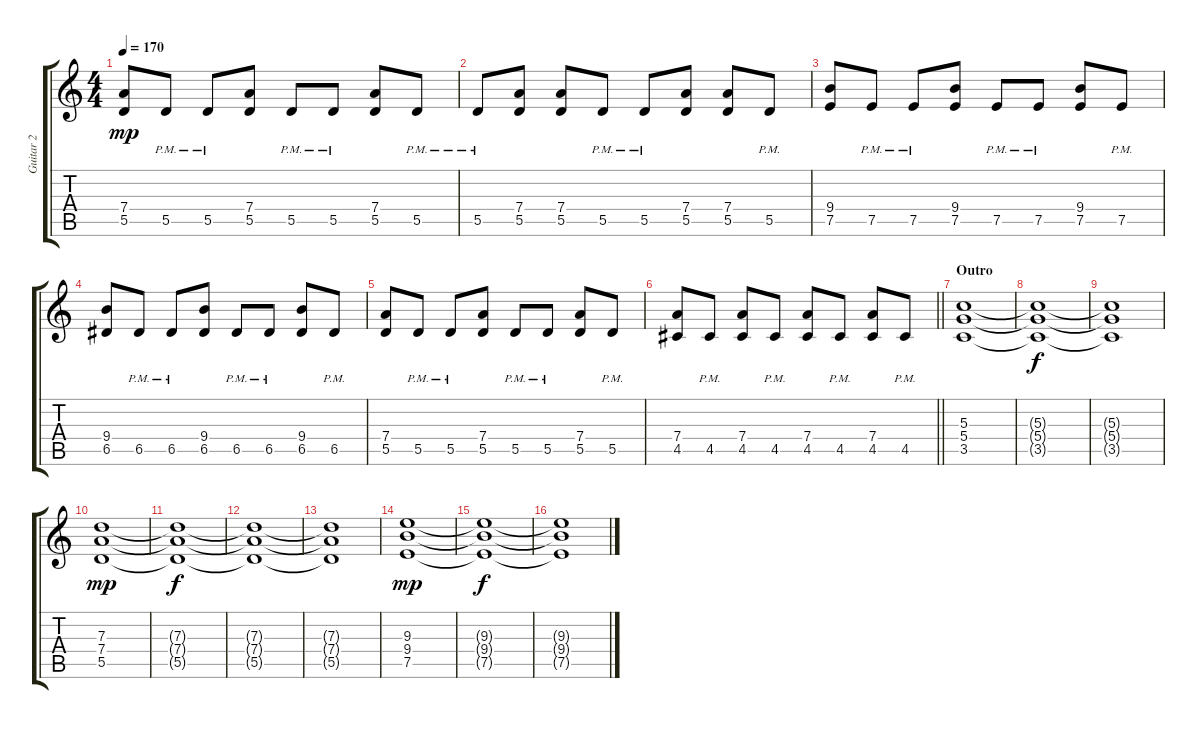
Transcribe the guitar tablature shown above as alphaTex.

\track ("Guitar 2" "Guitar 2") {instrument electricguitarclean}
\staff {score tabs}
\tuning (E4 B3 G3 D3 A2 E2) {hide}
\ts (4 4)
\tempo 170
\clef g2
\ks c
(7.4 5.5).8{dy mp} 5.5{pm}.8 5.5{pm}.8 (7.4 5.5).8 5.5{pm}.8 5.5{pm}.8 (7.4 5.5).8 5.5{pm}.8 |
5.5{pm}.8 (7.4 5.5).8 (7.4 5.5).8 5.5{pm}.8 5.5{pm}.8 (7.4 5.5).8 (7.4 5.5).8 5.5{pm}.8 |
(9.4 7.5).8 7.5{pm}.8 7.5{pm}.8 (9.4 7.5).8 7.5{pm}.8 7.5{pm}.8 (9.4 7.5).8 7.5{pm}.8 |
(9.4 6.5).8 6.5{pm}.8 6.5{pm}.8 (9.4 6.5).8 6.5{pm}.8 6.5{pm}.8 (9.4 6.5).8 6.5{pm}.8 |
(7.4 5.5).8 5.5{pm}.8 5.5{pm}.8 (7.4 5.5).8 5.5{pm}.8 5.5{pm}.8 (7.4 5.5).8 5.5{pm}.8 |
\barLineRight lightlight
(7.4 4.5).8 4.5{pm}.8 (7.4 4.5).8 4.5{pm}.8 (7.4 4.5).8 4.5{pm}.8 (7.4 4.5).8 4.5{pm}.8 |
\section ("" "Outro")
(5.3 5.4 3.5).1 |
(5.3{t} 5.4{t} 3.5{t}).1{dy f} |
(5.3{t} 5.4{t} 3.5{t}).1 |
(7.3 7.4 5.5).1{dy mp} |
(7.3{t} 7.4{t} 5.5{t}).1{dy f} |
(7.3{t} 7.4{t} 5.5{t}).1 |
(7.3{t} 7.4{t} 5.5{t}).1 |
(9.3 9.4 7.5).1{dy mp} |
(9.3{t} 9.4{t} 7.5{t}).1{dy f} |
(9.3{t} 9.4{t} 7.5{t}).1
